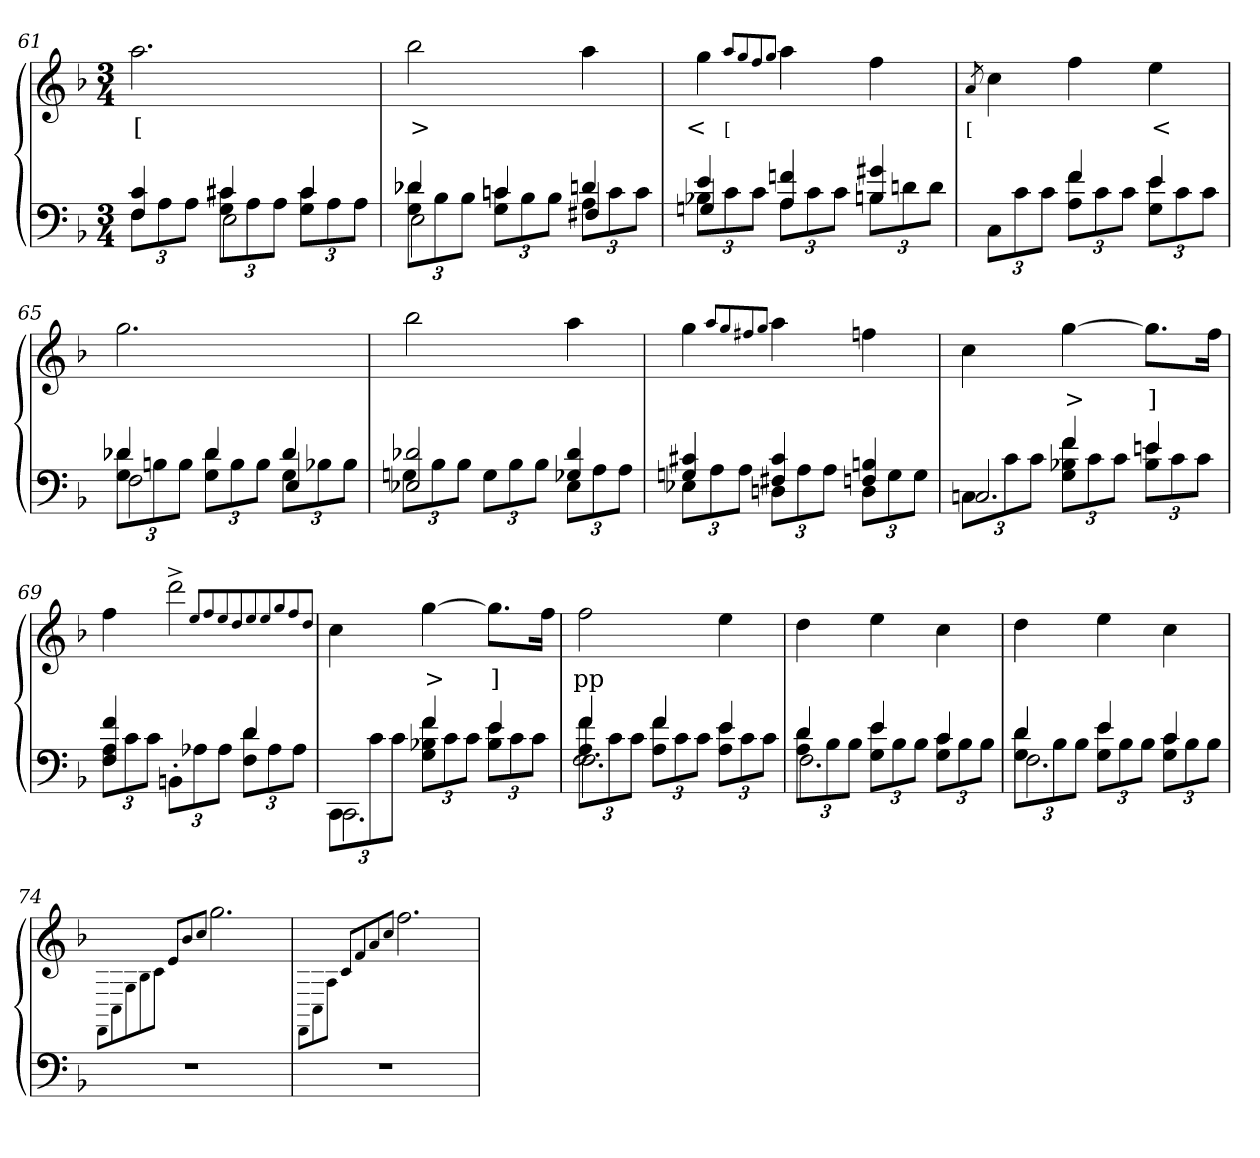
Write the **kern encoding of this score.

**kern	**kern	**text
*part2	*part1	*part1
*staff2	*staff1	*staff1
*clefF4	*clefG2	*
*k[b-]	*k[b-]	*
*M3/4	*M3/4	*
=61	=61	=61
*^	*	*
*	*^	*	*
4c 4F	12FL	4ryy	2.aa	[
.	12A	.	.	.
.	12AJ	.	.	.
4c#X	12G 12c#L	2E\	.	.
.	12A	.	.	.
.	12AJ	.	.	.
4c#	12G 12c#L	.	.	.
.	12A	.	.	.
.	12AJ	.	.	.
=62	=62	=62	=62	=62
4d-X	12G 12d-XL	2E\	2bb-	>
.	12B-	.	.	.
.	12B-J	.	.	.
4cn	12G 12cnL	.	.	.
.	12B-	.	.	.
.	12B-J	.	.	.
4dn	12AL	4F#X/	4aa	.
.	12c	.	.	.
.	12cJ	.	.	.
=63	=63	=63	=63	=63
4e	12B-XL	4Gn/	4gg	<
.	12c	.	.	.
.	12cJ	.	.	.
.	.	.	8qaa/L	[
.	.	.	8qgg/	.
.	.	.	8qff/	.
.	.	.	8qgg/J	.
4fn 4A	12AL	2ryy	4aa	.
.	12c	.	.	.
.	12cJ	.	.	.
4g#X 4Bn	12BnL	.	4ff	.
.	12dn	.	.	.
.	12dJ	.	.	.
*v	*v	*v	*	*
=64	=64	=64
.	8qa/	[
*^	*	*
4ryy	12CL	4cc	.
.	12c	.	.
.	12cJ	.	.
4f	12A 12fL	4ff	.
.	12c	.	.
.	12cJ	.	.
4e	12G 12eL	4ee	<
.	12c	.	.
.	12cJ	.	.
=65	=65	=65	=65
*	*^	*	*
4d-X	12G 12d-L	2F\	2.gg	.
.	12Bn	.	.	.
.	12BJ	.	.	.
4d-	12G 12d-L	.	.	.
.	12B	.	.	.
.	12BJ	.	.	.
4d-	12GL	4E/	.	.
.	12B-X	.	.	.
.	12B-J	.	.	.
*	*v	*v	*	*
=66	=66	=66	=66
2E-X 2d-X	12Gn\L	2bb-	.
.	12B-\	.	.
.	12B-\J	.	.
.	12G\L	.	.
.	12B-\	.	.
.	12B-\J	.	.
4G-X 4d-/	12E-\L	4aa	.
.	12A\	.	.
.	12A\J	.	.
=67	=67	=67	=67
4Gn 4c#X	12E-XL	4gg	.
.	12A	.	.
.	12AJ	.	.
.	.	8qaa/L	.
.	.	8qgg/	.
.	.	8qff#X/	.
.	.	8qgg/J	.
4F#X 4c#	12DnL	4aa	.
.	12A	.	.
.	12AJ	.	.
4Fn 4Bn	12DL	4ffn	.
.	12G	.	.
.	12GJ	.	.
=68	=68	=68	=68
*	*^	*	*
4ryy	12CnL	2.C/	4cc	.
.	12c	.	.	.
.	12cJ	.	.	.
4f/	12G 12B-X 12fL	.	[4gg	>
.	12c	.	.	.
.	12cJ	.	.	.
4en/	12B- 12eL	.	8.ggL]	]
.	12c	.	.	.
.	12cJ	.	.	.
.	.	.	16ffJk	.
*	*v	*v	*	*
=69	=69	=69	=69
4F 4f	12F 12AL	4ff	.
.	12c	.	.
.	12cJ	.	.
4ryy	12BBn'>L	2ddd^>	.
.	12A-X	.	.
.	12A-J	.	.
4d	12F 12dL	.	.
.	12A-	.	.
.	12A-J	.	.
*v	*v	*	*
.	8qee/L	.
.	8qff/	.
.	8qee/	.
.	8qdd/	.
.	8qee/	.
.	8qee/	.
.	8qgg/	.
.	8qff/	.
.	8qdd/J	.
=70	=70	=70
*^	*	*
*	*^	*	*
4ryy	12CCL	2.CC\	4cc	.
.	12c	.	.	.
.	12cJ	.	.	.
4f/	12B-X 12G 12fL	.	[4gg	>
.	12c	.	.	.
.	12cJ	.	.	.
4e/	12B- 12eL	.	8.ggL]	]
.	12c	.	.	.
.	12cJ	.	.	.
.	.	.	16ffJk	.
=71	=71	=71	=71	=71
*	*	*^	*	*
4f	12A 12fL	2.F\	2.F/	2ff	pp
.	12c	.	.	.	.
.	12cJ	.	.	.	.
4f	12A 12fL	.	.	.	.
.	12c	.	.	.	.
.	12cJ	.	.	.	.
4e	12A 12eL	.	.	4ee	.
.	12c	.	.	.	.
.	12cJ	.	.	.	.
*	*	*v	*v	*	*
=72	=72	=72	=72	=72
4d	12A 12dL	2.F\	4dd	.
.	12B-	.	.	.
.	12B-J	.	.	.
4e	12G 12eL	.	4ee	.
.	12B-	.	.	.
.	12B-J	.	.	.
4c	12G 12cL	.	4cc	.
.	12B-	.	.	.
.	12B-J	.	.	.
=73	=73	=73	=73	=73
4d	12G 12dL	2.F\	4dd	.
.	12B-	.	.	.
.	12B-J	.	.	.
4e	12G 12eL	.	4ee	.
.	12B-	.	.	.
.	12B-J	.	.	.
4c	12G 12cL	.	4cc	.
.	12B-	.	.	.
.	12B-J	.	.	.
*v	*v	*v	*	*
=74	=74	=74
.	8qFF\L	.
.	8qC	.
.	8qG	.
.	8qB-	.
.	8qqcJ	.
.	8qe/L	.
.	8qb-/	.
.	8qcc/J	.
2.r	2.gg	.
=75	=75	=75
.	8qFF\L	.
.	8qC	.
.	8qAJ	.
.	8qc/L	.
.	8qf/	.
.	8qa/	.
.	8qcc/J	.
2.r	2.ff	.
=	=	=
*-	*-	*-
